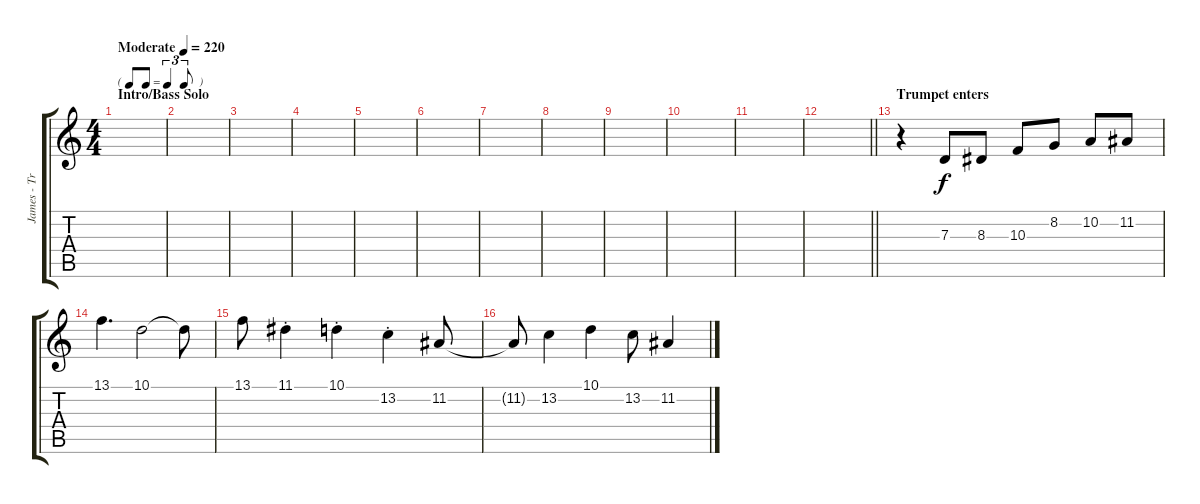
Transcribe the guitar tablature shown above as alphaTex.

\track ("James - Trumpet" "James - Tr") {instrument trumpet}
\staff {score tabs}
\tuning (E4 B3 G3 D3 A2 E2) {hide}
\ts (4 4)
\tf triplet8th
\section ("" "Intro/Bass Solo")
\tempo (220 "Moderate")
\clef g2
\ks c
|
|
|
|
|
|
|
|
|
|
|
\barLineRight lightlight
|
\section ("" "Trumpet enters")
r.4 7.3.8{instrument mutedtrumpet} 8.3.8 10.3.8 8.2.8 10.2.8 11.2.8 |
13.1.4{d} 10.1.2 10.1{t}.8 |
13.1.8 11.1{st}.4 10.1{st}.4 13.2{st}.4 11.2.8 |
11.2{t}.8 13.2.4 10.1.4 13.2.8 11.2.4
